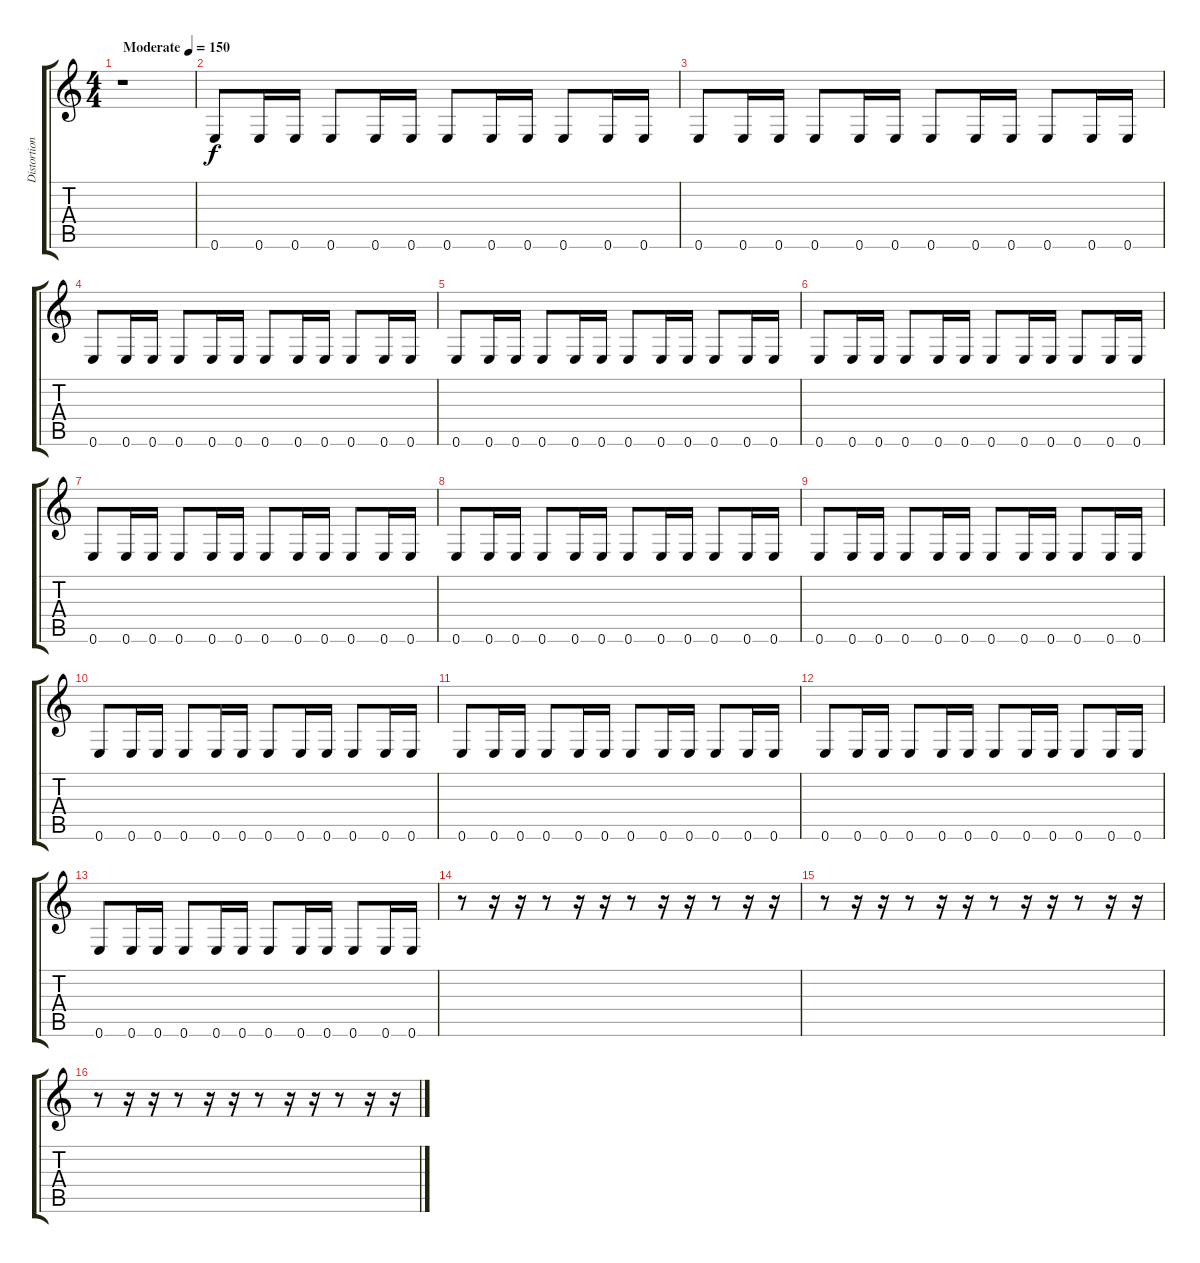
\track ("Distortion Guitar (background)" "Distortion") {instrument distortionguitar}
\staff {score tabs}
\tuning (E4 B3 G3 D3 A2 E2) {hide}
\ts (4 4)
\tempo (150 "Moderate")
\clef g2
\ks c
r.1{dy f instrument distortionguitar} |
0.6.8 0.6.16 0.6.16 0.6.8 0.6.16 0.6.16 0.6.8 0.6.16 0.6.16 0.6.8 0.6.16 0.6.16 |
0.6.8 0.6.16 0.6.16 0.6.8 0.6.16 0.6.16 0.6.8 0.6.16 0.6.16 0.6.8 0.6.16 0.6.16 |
0.6.8 0.6.16 0.6.16 0.6.8 0.6.16 0.6.16 0.6.8 0.6.16 0.6.16 0.6.8 0.6.16 0.6.16 |
0.6.8 0.6.16 0.6.16 0.6.8 0.6.16 0.6.16 0.6.8 0.6.16 0.6.16 0.6.8 0.6.16 0.6.16 |
0.6.8 0.6.16 0.6.16 0.6.8 0.6.16 0.6.16 0.6.8 0.6.16 0.6.16 0.6.8 0.6.16 0.6.16 |
0.6.8 0.6.16 0.6.16 0.6.8 0.6.16 0.6.16 0.6.8 0.6.16 0.6.16 0.6.8 0.6.16 0.6.16 |
0.6.8 0.6.16 0.6.16 0.6.8 0.6.16 0.6.16 0.6.8 0.6.16 0.6.16 0.6.8 0.6.16 0.6.16 |
0.6.8 0.6.16 0.6.16 0.6.8 0.6.16 0.6.16 0.6.8 0.6.16 0.6.16 0.6.8 0.6.16 0.6.16 |
0.6.8 0.6.16 0.6.16 0.6.8 0.6.16 0.6.16 0.6.8 0.6.16 0.6.16 0.6.8 0.6.16 0.6.16 |
0.6.8 0.6.16 0.6.16 0.6.8 0.6.16 0.6.16 0.6.8 0.6.16 0.6.16 0.6.8 0.6.16 0.6.16 |
0.6.8 0.6.16 0.6.16 0.6.8 0.6.16 0.6.16 0.6.8 0.6.16 0.6.16 0.6.8 0.6.16 0.6.16 |
0.6.8 0.6.16 0.6.16 0.6.8 0.6.16 0.6.16 0.6.8 0.6.16 0.6.16 0.6.8 0.6.16 0.6.16 |
r.8 r.16 r.16 r.8 r.16 r.16 r.8 r.16 r.16 r.8 r.16 r.16 |
r.8 r.16 r.16 r.8 r.16 r.16 r.8 r.16 r.16 r.8 r.16 r.16 |
r.8 r.16 r.16 r.8 r.16 r.16 r.8 r.16 r.16 r.8 r.16 r.16
